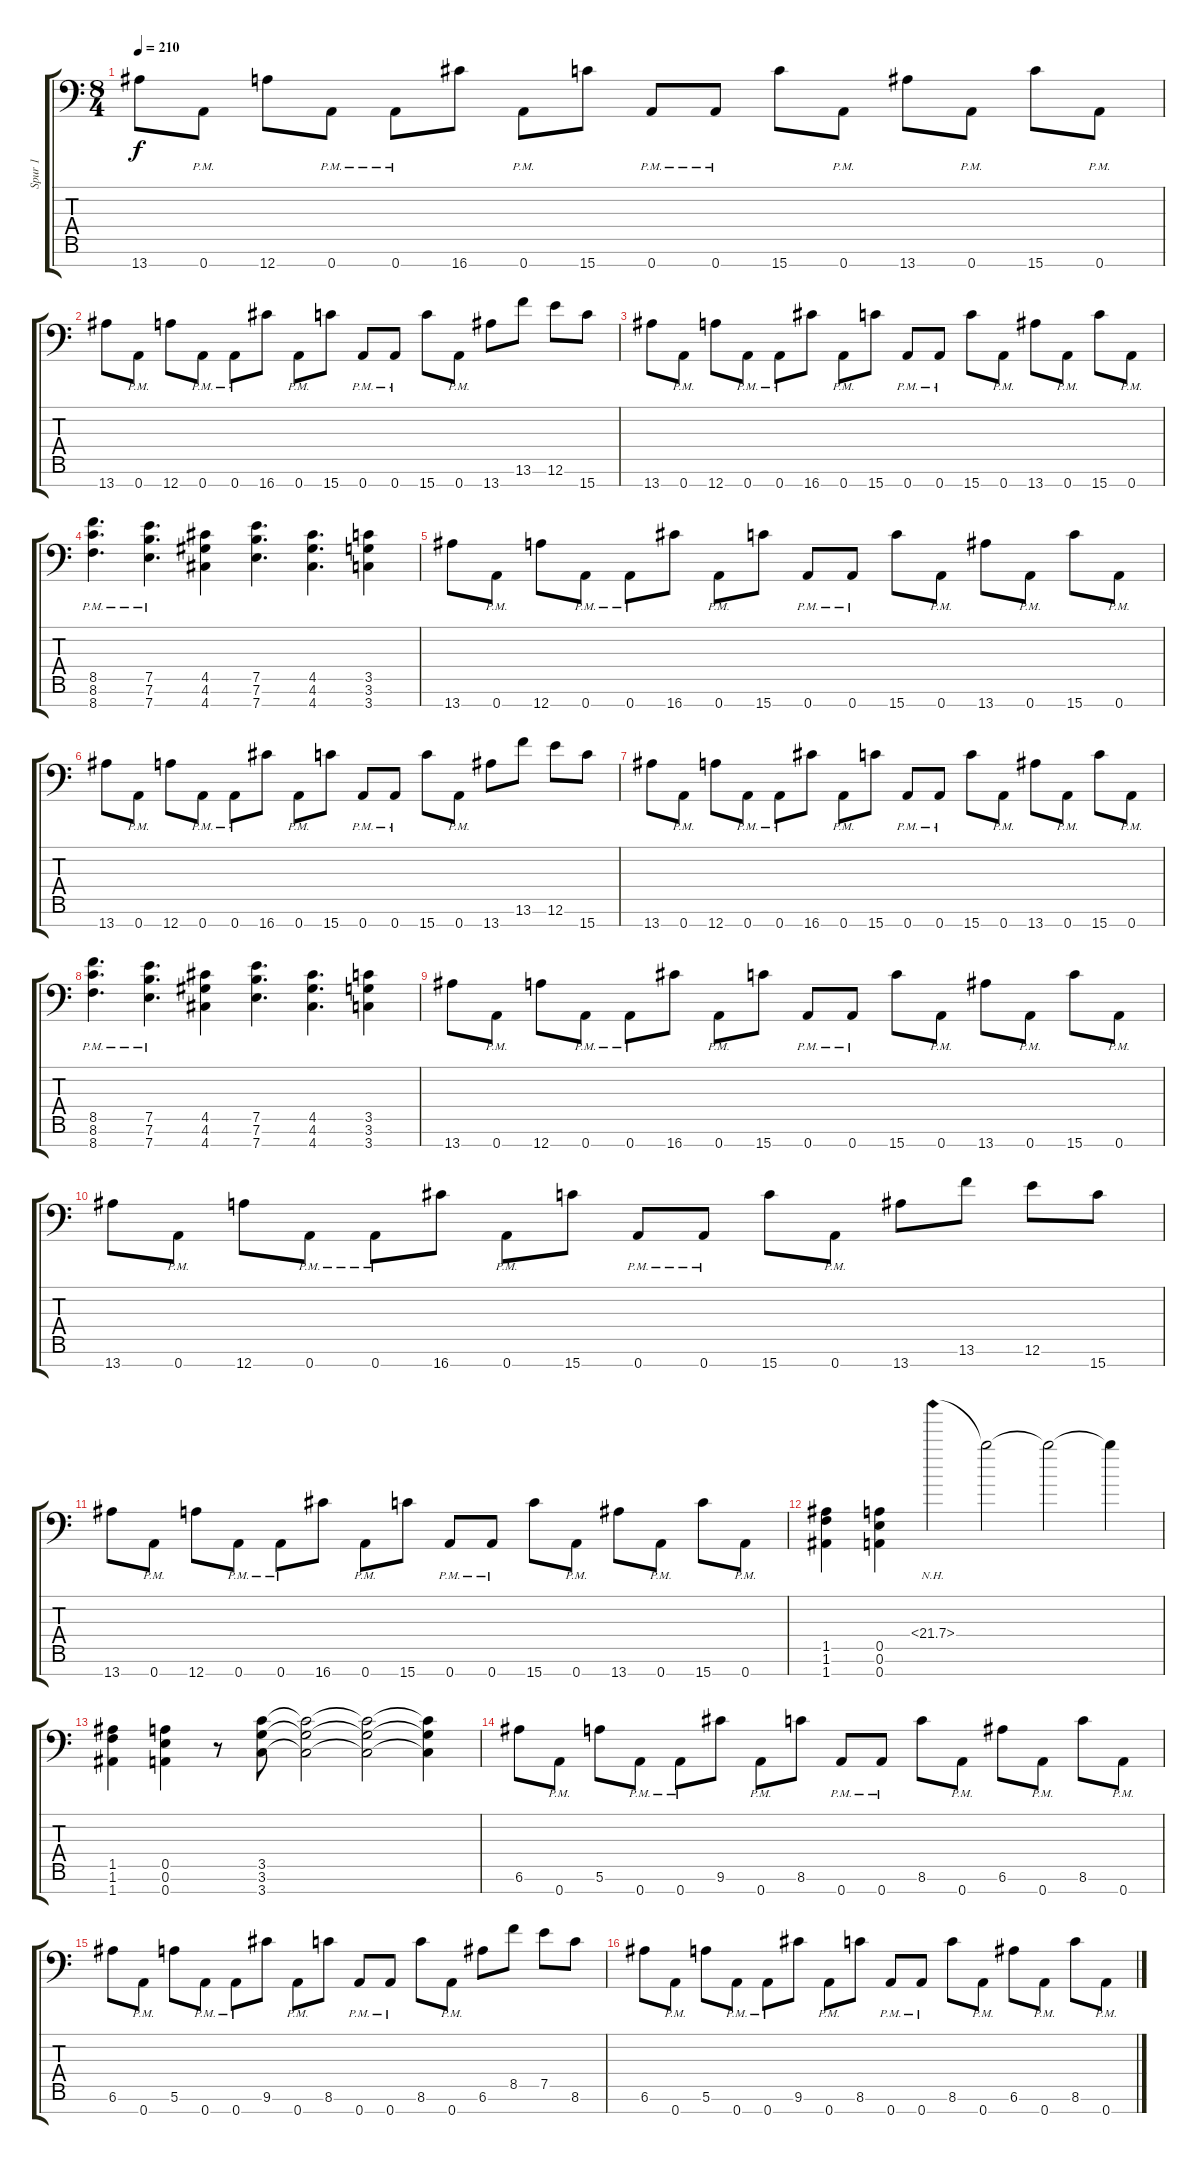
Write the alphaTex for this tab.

\track ("Spur 1" "Spur 1") {instrument overdrivenguitar}
\staff {score tabs}
\tuning (E4 B3 G3 D3 A2 E2 A1) {hide}
\ts (8 4)
\tempo 210
\clef f4
\ks c
13.7.8{dy f} 0.7{pm}.8 12.7.8 0.7{pm}.8 0.7{pm}.8 16.7.8 0.7{pm}.8 15.7.8 0.7{pm}.8 0.7{pm}.8 15.7.8 0.7{pm}.8 13.7.8 0.7{pm}.8 15.7.8 0.7{pm}.8 |
13.7.8 0.7{pm}.8 12.7.8 0.7{pm}.8 0.7{pm}.8 16.7.8 0.7{pm}.8 15.7.8 0.7{pm}.8 0.7{pm}.8 15.7.8 0.7{pm}.8 13.7.8 13.6.8 12.6.8 15.7.8 |
13.7.8 0.7{pm}.8 12.7.8 0.7{pm}.8 0.7{pm}.8 16.7.8 0.7{pm}.8 15.7.8 0.7{pm}.8 0.7{pm}.8 15.7.8 0.7{pm}.8 13.7.8 0.7{pm}.8 15.7.8 0.7{pm}.8 |
(8.5{pm} 8.6{pm} 8.7{pm}).4{d} (7.5{pm} 7.6{pm} 7.7{pm}).4{d} (4.5 4.6 4.7).4 (7.5 7.6 7.7).4{d} (4.5 4.6 4.7).4{d} (3.5 3.6 3.7).4 |
13.7.8 0.7{pm}.8 12.7.8 0.7{pm}.8 0.7{pm}.8 16.7.8 0.7{pm}.8 15.7.8 0.7{pm}.8 0.7{pm}.8 15.7.8 0.7{pm}.8 13.7.8 0.7{pm}.8 15.7.8 0.7{pm}.8 |
13.7.8 0.7{pm}.8 12.7.8 0.7{pm}.8 0.7{pm}.8 16.7.8 0.7{pm}.8 15.7.8 0.7{pm}.8 0.7{pm}.8 15.7.8 0.7{pm}.8 13.7.8 13.6.8 12.6.8 15.7.8 |
13.7.8 0.7{pm}.8 12.7.8 0.7{pm}.8 0.7{pm}.8 16.7.8 0.7{pm}.8 15.7.8 0.7{pm}.8 0.7{pm}.8 15.7.8 0.7{pm}.8 13.7.8 0.7{pm}.8 15.7.8 0.7{pm}.8 |
(8.5{pm} 8.6{pm} 8.7{pm}).4{d} (7.5{pm} 7.6{pm} 7.7{pm}).4{d} (4.5 4.6 4.7).4 (7.5 7.6 7.7).4{d} (4.5 4.6 4.7).4{d} (3.5 3.6 3.7).4 |
13.7.8 0.7{pm}.8 12.7.8 0.7{pm}.8 0.7{pm}.8 16.7.8 0.7{pm}.8 15.7.8 0.7{pm}.8 0.7{pm}.8 15.7.8 0.7{pm}.8 13.7.8 0.7{pm}.8 15.7.8 0.7{pm}.8 |
13.7.8 0.7{pm}.8 12.7.8 0.7{pm}.8 0.7{pm}.8 16.7.8 0.7{pm}.8 15.7.8 0.7{pm}.8 0.7{pm}.8 15.7.8 0.7{pm}.8 13.7.8 13.6.8 12.6.8 15.7.8 |
13.7.8 0.7{pm}.8 12.7.8 0.7{pm}.8 0.7{pm}.8 16.7.8 0.7{pm}.8 15.7.8 0.7{pm}.8 0.7{pm}.8 15.7.8 0.7{pm}.8 13.7.8 0.7{pm}.8 15.7.8 0.7{pm}.8 |
(1.5 1.6 1.7).4 (0.5 0.6 0.7).4 21.4{nh}.4 21.4{t}.2 21.4{t}.2 21.4{t}.4 |
(1.5 1.6 1.7).4 (0.5 0.6 0.7).4 r.8 (3.5 3.6 3.7).8 (3.5{t} 3.6{t} 3.7{t}).2 (3.5{t} 3.6{t} 3.7{t}).2 (3.5{t} 3.6{t} 3.7{t}).4 |
6.6.8 0.7{pm}.8 5.6.8 0.7{pm}.8 0.7{pm}.8 9.6.8 0.7{pm}.8 8.6.8 0.7{pm}.8 0.7{pm}.8 8.6.8 0.7{pm}.8 6.6.8 0.7{pm}.8 8.6.8 0.7{pm}.8 |
6.6.8 0.7{pm}.8 5.6.8 0.7{pm}.8 0.7{pm}.8 9.6.8 0.7{pm}.8 8.6.8 0.7{pm}.8 0.7{pm}.8 8.6.8 0.7{pm}.8 6.6.8 8.5.8 7.5.8 8.6.8 |
6.6.8 0.7{pm}.8 5.6.8 0.7{pm}.8 0.7{pm}.8 9.6.8 0.7{pm}.8 8.6.8 0.7{pm}.8 0.7{pm}.8 8.6.8 0.7{pm}.8 6.6.8 0.7{pm}.8 8.6.8 0.7{pm}.8
